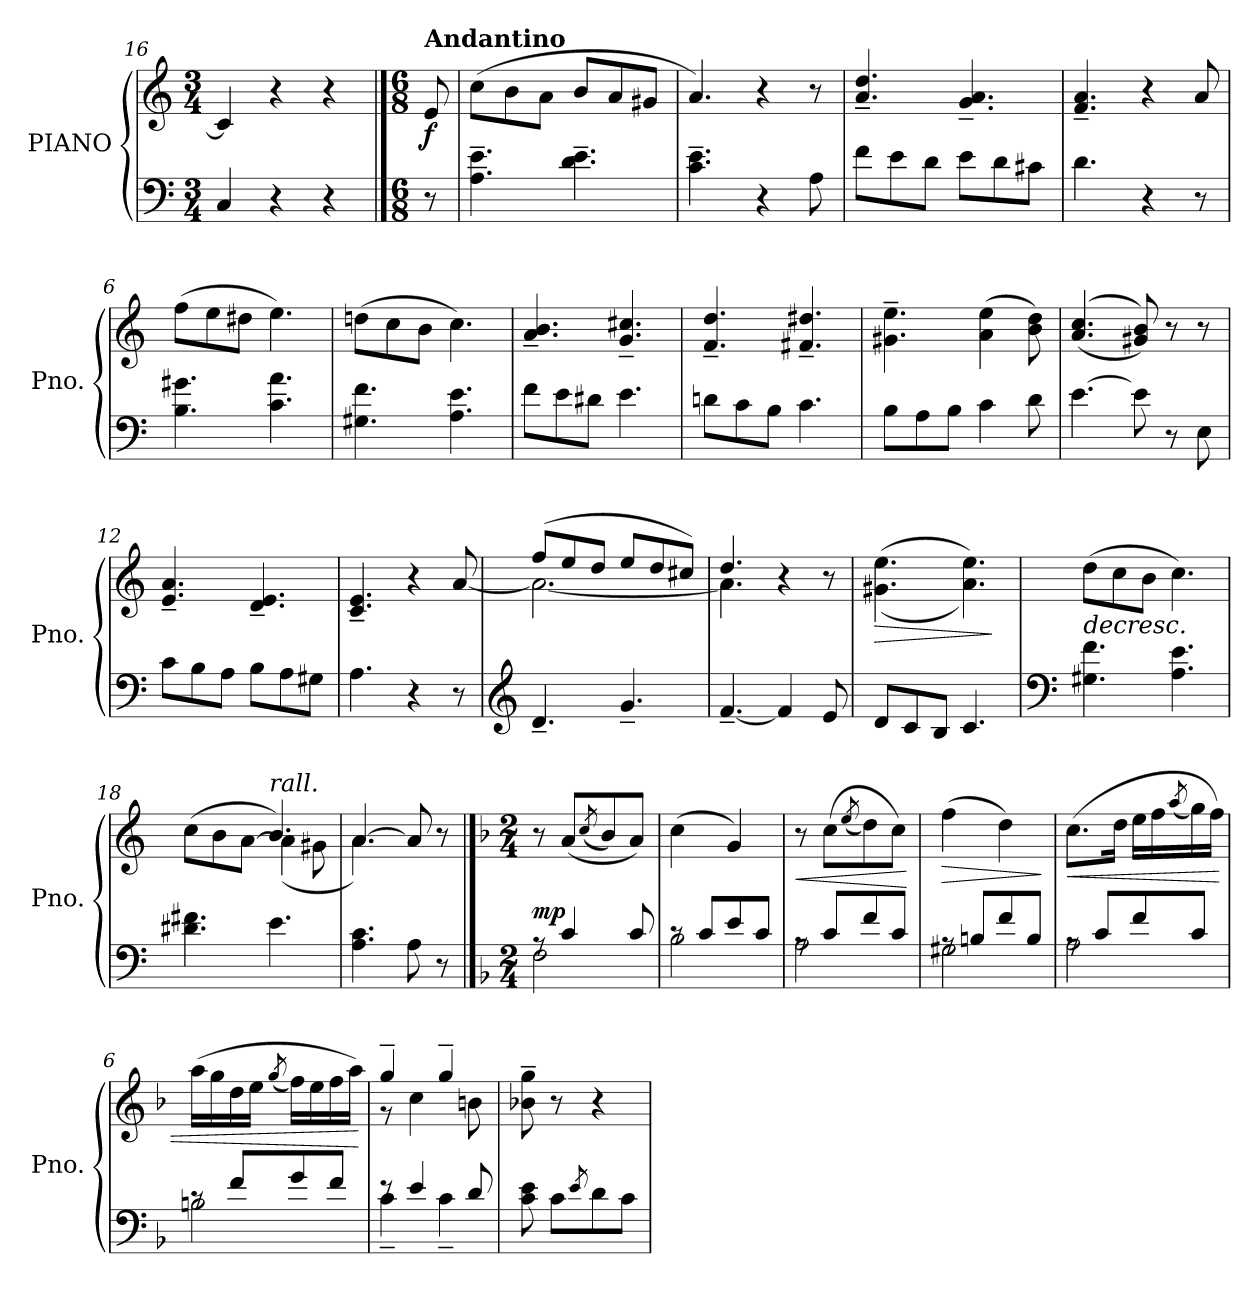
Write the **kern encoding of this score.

**kern	**kern	**dynam
*part1	*part1	*part1
*staff2	*staff1	*staff1/2
*I"PIANO	*	*
*I'Pno.	*	*
*clefF4	*clefG2	*
*k[]	*k[]	*
*M3/4	*M3/4	*
=16	=16	=16
4C/	4c/]	.
4r	4r	.
4r	4r	.
!!LO:LB:g=z
==1	==1	==1
*M6/8	*M6/8	*
!	!LO:TX:a:B:t=Andantino	!
!	!	!LO:DY:b
8r	8e/	f
=2	=2	=2
4.A\~ 4.e\~	(>8cc\L	.
.	8b\	.
.	8a\J	.
4.d\~ 4.e\~	8b/L	.
.	8a/	.
.	8g#X/J	.
=3	=3	=3
4.c\~ 4.e\~	4.a/)	.
4r	4r	.
8A\	8r	.
=4	=4	=4
8f\L	4.a/~ 4.dd/~	.
8e\	.	.
8d\J	.	.
8e\L	4.g/~ 4.a/~	.
8d\	.	.
8c#X\J	.	.
=5	=5	=5
4.d\	4.f/~ 4.a/~	.
4r	4r	.
8r	8a/	.
=6	=6	=6
4.B\ 4.g#X\	(>8ff\L	.
.	8ee\	.
.	8dd#X\J	.
4.c\ 4.a\	4.ee\)	.
=7	=7	=7
4.G#X\ 4.f\	(>8ddn\L	.
.	8cc\	.
.	8b\J	.
4.A\ 4.e\	4.cc\)	.
!!LO:LB:g=z
=8	=8	=8
8f\L	4.a/~ 4.b/~	.
8e\	.	.
8d#X\J	.	.
4.e\	4.g/~ 4.cc#X/~	.
=9	=9	=9
8dn\L	4.f/~ 4.dd/~	.
8c\	.	.
8B\J	.	.
4.c\	4.f#X/~ 4.dd#X/~	.
=10	=10	=10
8B\L	4.g#X\~ 4.ee\~	.
8A\	.	.
8B\J	.	.
4c\	(>4a\ 4ee\	.
8d\	8b\ 8dd\)	.
=11	=11	=11
[4.e\	(<(>4.a/ 4.cc/	.
8e\]	8g#X/ 8b/))	.
8r	8r	.
8E\	8r	.
=12	=12	=12
8c\L	4.e/~ 4.a/~	.
8B\	.	.
8A\J	.	.
8B\L	4.d/~ 4.e/~	.
8A\	.	.
8G#X\J	.	.
=13	=13	=13
4.A\	4.c/~ 4.e/~	.
4r	4r	.
8r	[8a/	.
!!LO:LB:g=z
=14	=14	=14
*clefG2	*	*
*	*^	*
4.d~/	(>8ff/L	2.a\_	.
.	8ee/	.	.
.	8dd/J	.	.
4.g~/	8ee/L	.	.
.	8dd/	.	.
.	8cc#X/J)	.	.
=15	=15	=15	=15
[4.f~/	4.dd/	4.a\]	.
4f/]	4r	4ryy	.
8e/	8r	8ryy	.
=16	=16	=16	=16
!	!	!	!LO:HP:b
*	*v	*v	*
8d/L	(>(<4.g#X\ 4.ee\	>
8c/	.	.
8B/J	.	.
4.c/	4.a\ 4.ee\))	.
.	.	]
=17	=17	=17
*clefF4	*	*
!	!	!LO:HP:b
4.G#X\ 4.f\	(>8dd\L	>
.	8cc\	.
.	8b\J	.
4.A\ 4.e\	4.cc\)	.
=18	=18	=18
*	*^	*
4.d#X\ 4.f#X\	(>8cc\L	4ryy	.
.	8b\	.	.
.	[8a\J	8ryy	.
!	!LO:TX:a:i:t=rall.	!	!
4.e\	4.b/)	(<4a\]	.
.	.	8g#X\	.
=19	=19	=19	=19
4.A\ 4.c\	[4.a/	4.a\)	.
8A\	8a/]	8ryy	.
8r	8r	8ryy	.
*	*v	*v	*
!!LO:PB:g=z
==1	==1	==1
*k[b-]	*k[b-]	*
*M2/4	*M2/4	*
*^	*^	*
!	!	!LO:TX:a:B:t=Andante	!	!
!	!	!	!	!LO:DY:a=2
*	*	*v	*v	*
8rA	2F\	8r	mp
4c/	.	(<8a/L	.
.	.	(<8qcc/	.
.	.	8b-/)	.
8c/	.	8a/J)	.
=2	=2	=2	=2
8rc	2B-\	(>4cc\	.
8c/L	.	.	.
8e/	.	4g/)	.
8c/J	.	.	.
=3	=3	=3	=3
!	!	!	!LO:HP:b
8rA	2A\	8r	<
8c/L	.	(>8cc\L	.
.	.	(<8qee/	.
8f/	.	8dd\)	.
8c/J	.	8cc\J)	.
*v	*v	*	*
.	.	[
=4	=4	=4
*^	*	*
!	!	!	!LO:HP:b
8rA	2G#X\	(>4ff\	>
8Bn/L	.	.	.
8f/	.	4dd\)	.
8B/J	.	.	.
*v	*v	*	*
.	.	]
=5	=5	=5
*^	*	*
!	!	!	!LO:HP:b
8rA	2A\	(>8.cc\L	<
8c/L	.	.	.
.	.	16dd\Jk	.
8f/	.	16ee\LL	.
.	.	16ff\	.
.	.	(<8qaa/	.
8c/J	.	16gg\)	.
.	.	16ff\JJ)	.
!!LO:LB:g=z
=6	=6	=6	=6
8rc	2Bn\	(>16aa\LL	.
.	.	16gg\	.
8f/L	.	16dd\	.
.	.	16ee\JJ	.
.	.	(<8qgg/	.
8g/	.	16ff\LL)	.
.	.	16ee\	.
8f/J	.	16ff\	.
.	.	16aa\JJ)	.
*v	*v	*	*
.	.	[
=7	=7	=7
*^	*^	*
8re	4c~\	4gg~/	8r	.
4e/	.	.	4cc\	.
.	4c~\	4gg~/	.	.
8d/	.	.	8bn\	.
*v	*v	*	*	*
*	*v	*v	*
=8	=8	=8
8c\ 8e\	8b-X\~ 8gg\~	.
8c\L	8r	.
8qe/	.	.
8d\	4r	.
8c\J	.	.
.	.	]
=	=	=
*-	*-	*-
